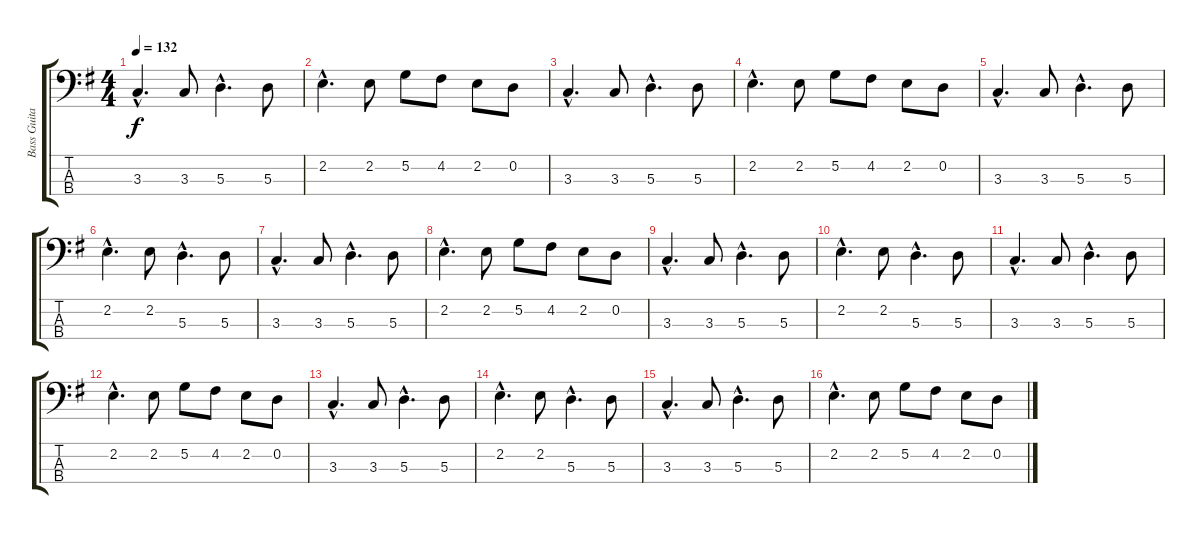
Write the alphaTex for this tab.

\track ("Bass Guitar" "Bass Guita") {instrument electricbassfinger}
\staff {score tabs}
\tuning (G2 D2 A1 E1) {hide}
\ts (4 4)
\tempo 132
\clef f4
\ks g
3.3{hac}.4{d dy f} 3.3.8 5.3{hac}.4{d} 5.3.8 |
2.2{hac}.4{d} 2.2.8 5.2.8 4.2.8 2.2.8 0.2.8 |
3.3{hac}.4{d} 3.3.8 5.3{hac}.4{d} 5.3.8 |
2.2{hac}.4{d} 2.2.8 5.2.8 4.2.8 2.2.8 0.2.8 |
3.3{hac}.4{d} 3.3.8 5.3{hac}.4{d} 5.3.8 |
2.2{hac}.4{d} 2.2.8 5.3{hac}.4{d} 5.3.8 |
3.3{hac}.4{d} 3.3.8 5.3{hac}.4{d} 5.3.8 |
2.2{hac}.4{d} 2.2.8 5.2.8 4.2.8 2.2.8 0.2.8 |
3.3{hac}.4{d} 3.3.8 5.3{hac}.4{d} 5.3.8 |
2.2{hac}.4{d} 2.2.8 5.3{hac}.4{d} 5.3.8 |
3.3{hac}.4{d} 3.3.8 5.3{hac}.4{d} 5.3.8 |
2.2{hac}.4{d} 2.2.8 5.2.8 4.2.8 2.2.8 0.2.8 |
3.3{hac}.4{d} 3.3.8 5.3{hac}.4{d} 5.3.8 |
2.2{hac}.4{d} 2.2.8 5.3{hac}.4{d} 5.3.8 |
3.3{hac}.4{d} 3.3.8 5.3{hac}.4{d} 5.3.8 |
2.2{hac}.4{d} 2.2.8 5.2.8 4.2.8 2.2.8 0.2.8
